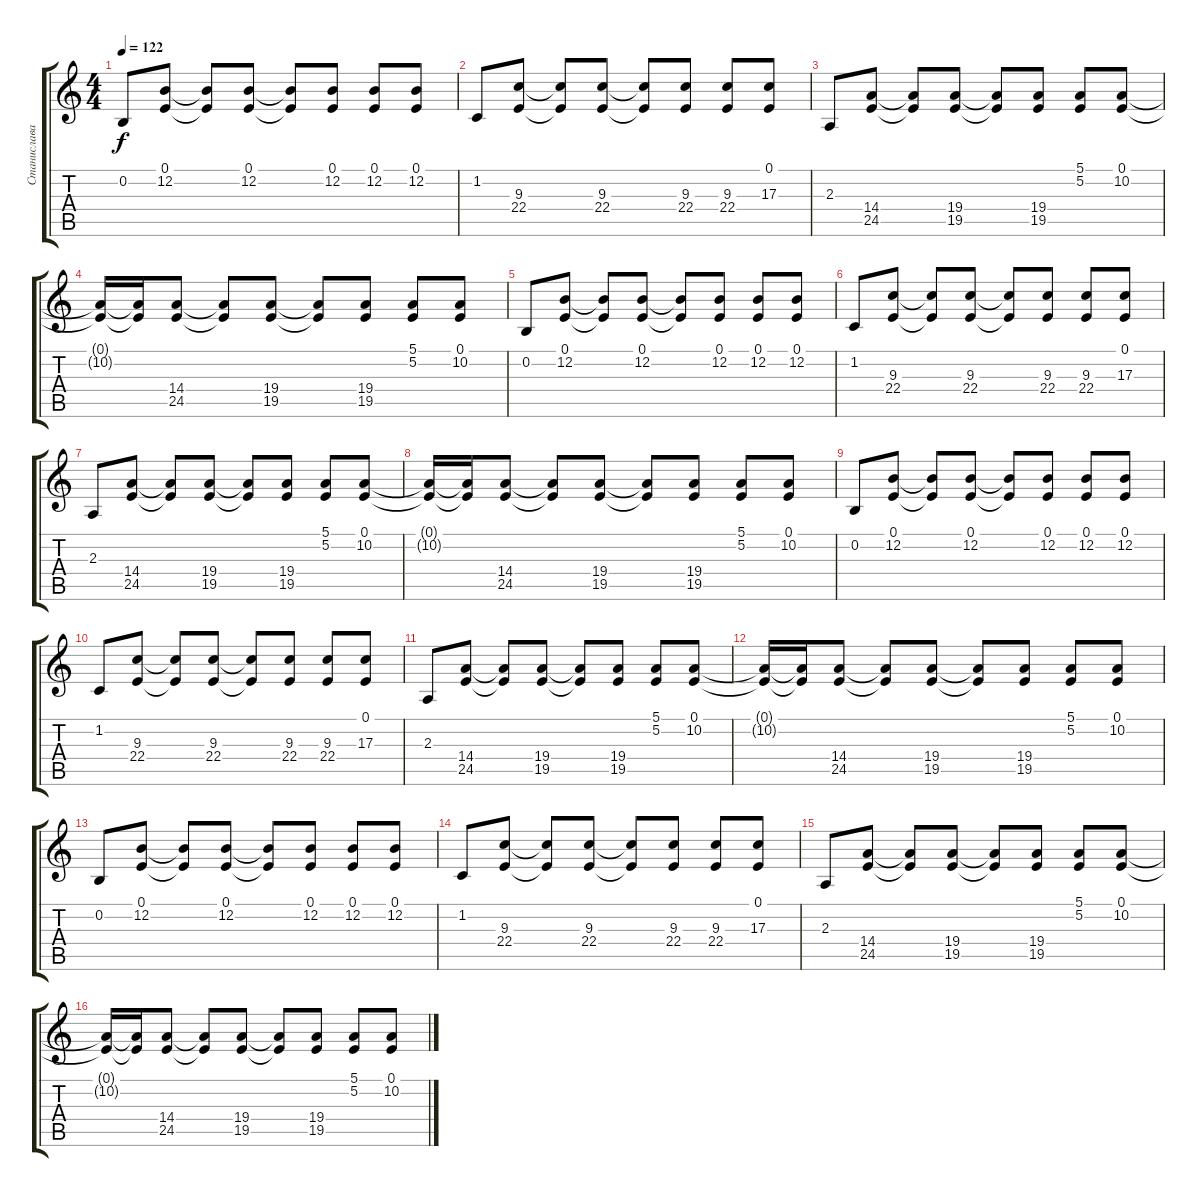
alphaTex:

\track ("Станислава Матвеева (клавишные)" "Станислава") {instrument tremolostrings}
\staff {score tabs}
\tuning (E4 B3 G3 D3 A2 E2) {hide}
\ts (4 4)
\tempo 122
\clef g2
\ks c
0.2.8{dy f} (0.1 12.2).8 (0.1{t} 12.2{t}).8 (0.1 12.2).8 (0.1{t} 12.2{t}).8 (0.1 12.2).8 (0.1 12.2).8 (0.1 12.2).8 |
1.2.8 (9.3 22.4).8 (9.3{t} 22.4{t}).8 (9.3 22.4).8 (9.3{t} 22.4{t}).8 (9.3 22.4).8 (9.3 22.4).8 (0.1 17.3).8 |
2.3.8 (14.4 24.5).8 (14.4{t} 24.5{t}).8 (19.4 19.5).8 (19.4{t} 19.5{t}).8 (19.4 19.5).8 (5.1 5.2).8 (0.1 10.2).8 |
(0.1{t} 10.2{t}).16 (0.1{t} 10.2{t}).16 (14.4 24.5).8 (14.4{t} 24.5{t}).8 (19.4 19.5).8 (19.4{t} 19.5{t}).8 (19.4 19.5).8 (5.1 5.2).8 (0.1 10.2).8 |
0.2.8 (0.1 12.2).8 (0.1{t} 12.2{t}).8 (0.1 12.2).8 (0.1{t} 12.2{t}).8 (0.1 12.2).8 (0.1 12.2).8 (0.1 12.2).8 |
1.2.8 (9.3 22.4).8 (9.3{t} 22.4{t}).8 (9.3 22.4).8 (9.3{t} 22.4{t}).8 (9.3 22.4).8 (9.3 22.4).8 (0.1 17.3).8 |
2.3.8 (14.4 24.5).8 (14.4{t} 24.5{t}).8 (19.4 19.5).8 (19.4{t} 19.5{t}).8 (19.4 19.5).8 (5.1 5.2).8 (0.1 10.2).8 |
(0.1{t} 10.2{t}).16 (0.1{t} 10.2{t}).16 (14.4 24.5).8 (14.4{t} 24.5{t}).8 (19.4 19.5).8 (19.4{t} 19.5{t}).8 (19.4 19.5).8 (5.1 5.2).8 (0.1 10.2).8 |
0.2.8 (0.1 12.2).8 (0.1{t} 12.2{t}).8 (0.1 12.2).8 (0.1{t} 12.2{t}).8 (0.1 12.2).8 (0.1 12.2).8 (0.1 12.2).8 |
1.2.8 (9.3 22.4).8 (9.3{t} 22.4{t}).8 (9.3 22.4).8 (9.3{t} 22.4{t}).8 (9.3 22.4).8 (9.3 22.4).8 (0.1 17.3).8 |
2.3.8 (14.4 24.5).8 (14.4{t} 24.5{t}).8 (19.4 19.5).8 (19.4{t} 19.5{t}).8 (19.4 19.5).8 (5.1 5.2).8 (0.1 10.2).8 |
(0.1{t} 10.2{t}).16 (0.1{t} 10.2{t}).16 (14.4 24.5).8 (14.4{t} 24.5{t}).8 (19.4 19.5).8 (19.4{t} 19.5{t}).8 (19.4 19.5).8 (5.1 5.2).8 (0.1 10.2).8 |
0.2.8 (0.1 12.2).8 (0.1{t} 12.2{t}).8 (0.1 12.2).8 (0.1{t} 12.2{t}).8 (0.1 12.2).8 (0.1 12.2).8 (0.1 12.2).8 |
1.2.8 (9.3 22.4).8 (9.3{t} 22.4{t}).8 (9.3 22.4).8 (9.3{t} 22.4{t}).8 (9.3 22.4).8 (9.3 22.4).8 (0.1 17.3).8 |
2.3.8 (14.4 24.5).8 (14.4{t} 24.5{t}).8 (19.4 19.5).8 (19.4{t} 19.5{t}).8 (19.4 19.5).8 (5.1 5.2).8 (0.1 10.2).8 |
(0.1{t} 10.2{t}).16 (0.1{t} 10.2{t}).16 (14.4 24.5).8 (14.4{t} 24.5{t}).8 (19.4 19.5).8 (19.4{t} 19.5{t}).8 (19.4 19.5).8 (5.1 5.2).8 (0.1 10.2).8
